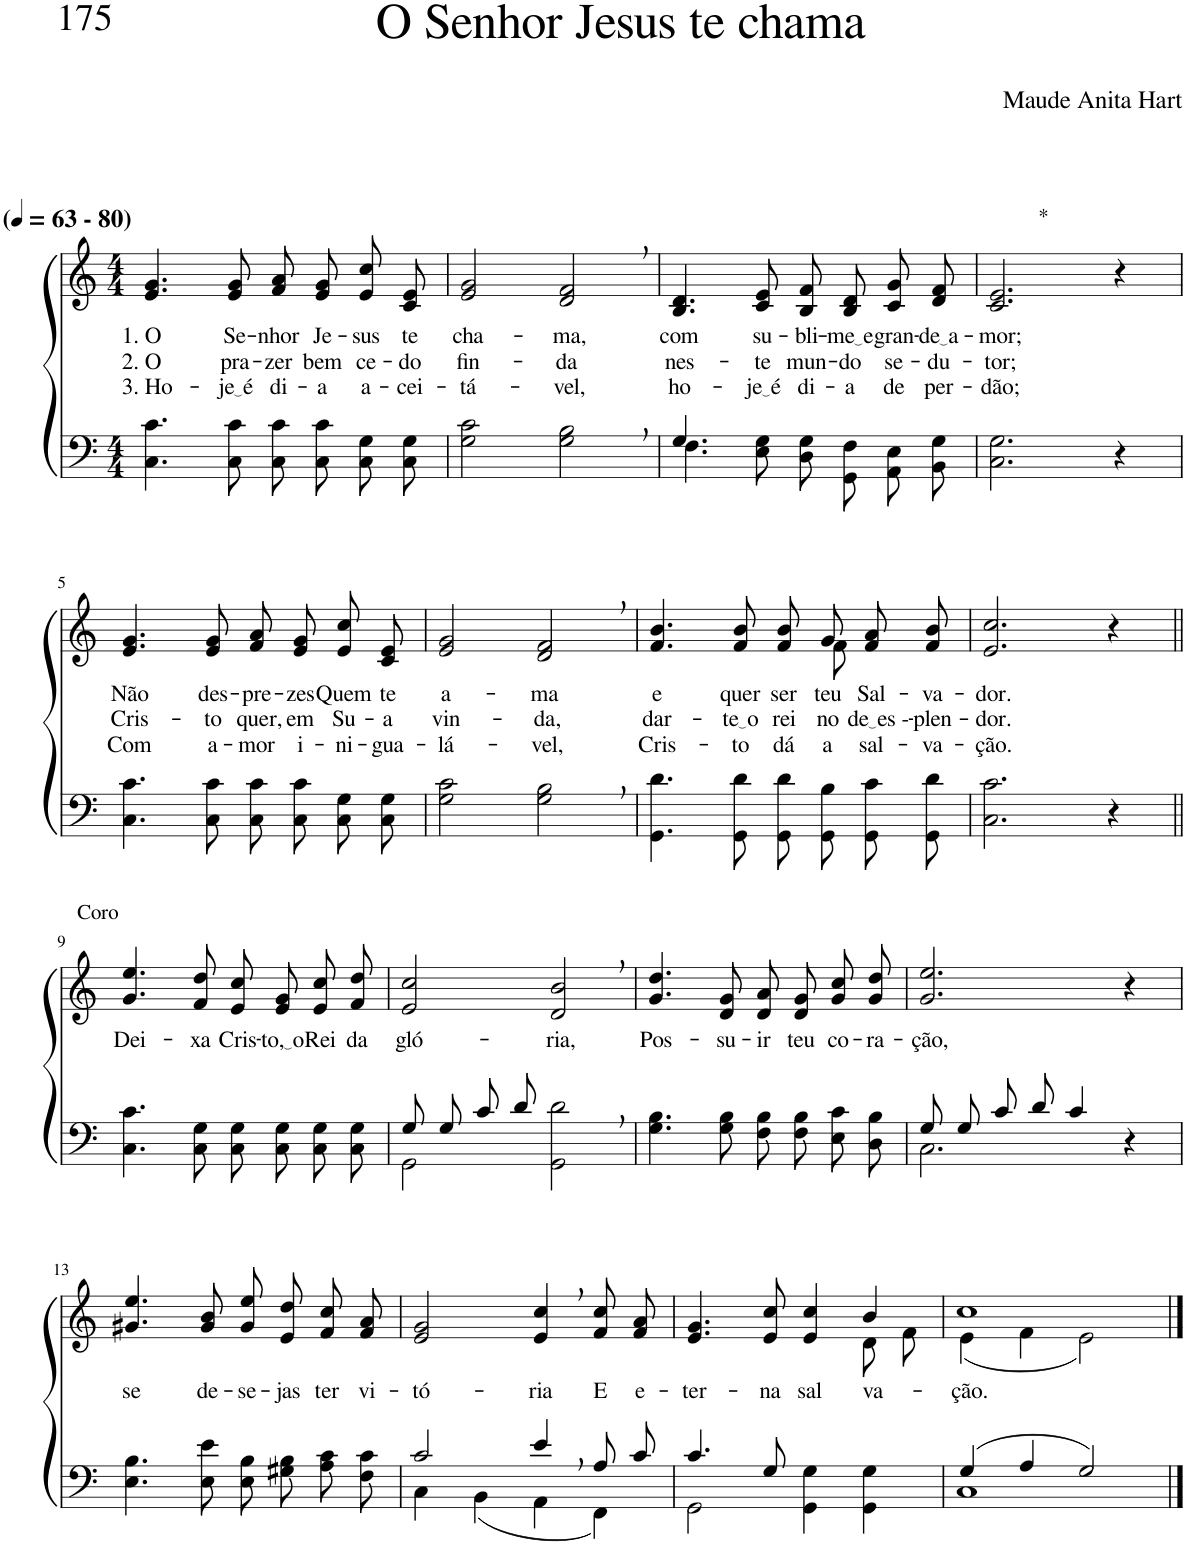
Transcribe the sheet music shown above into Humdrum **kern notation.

**kern	**kern	**text	**text	**text
*part2	*part1	*part1	*part1	*part1
*staff2	*staff1	*staff1	*staff1	*staff1
*I"Parte III e IV	*I"Parte I e II	*	*	*
*clefF4	*clefG2	*	*	*
*k[]	*k[]	*	*	*
*M4/4	*M4/4	*	*	*
*MM63	*MM63	*	*	*
=1	=1	=1	=1	=1
!	!LO:TX:a:B:t=(	!	!	!
!	!LO:TX:a:B:t=- 80)	!	!	!
!	!	!LO:LY:b	!LO:LY:b	!LO:LY:b
4.C\ 4.c\	4.e/ 4.g/	1. O	2. O	3. Ho-
!	!	!LO:LY:b	!LO:LY:b	!LO:LY:b
8C\ 8c\	8e/ 8g/	Se-	pra-	je é
!	!	!LO:LY:b	!LO:LY:b	!LO:LY:b
8C\ 8c\L	8f/ 8a/L	-nhor	-zer	di-
!	!	!LO:LY:b	!LO:LY:b	!LO:LY:b
8C\ 8c\J	8e/ 8g/J	Je-	bem	-a
!	!	!LO:LY:b	!LO:LY:b	!LO:LY:b
8C\ 8G\L	8e/ 8cc/L	-sus	ce-	a-
!	!	!LO:LY:b	!LO:LY:b	!LO:LY:b
8C\ 8G\J	8c/ 8e/J	te	-do	-cei-
=2	=2	=2	=2	=2
!	!	!LO:LY:b	!LO:LY:b	!LO:LY:b
2G\ 2c\	2e/ 2g/	cha-	fin-	-tá-
!	!	!LO:LY:b	!LO:LY:b	!LO:LY:b
2G\, 2B\,	2d/, 2f/,	-ma,	-da	-vel,
=3	=3	=3	=3	=3
*^	*	*	*	*
!	!	!	!LO:LY:b	!LO:LY:b	!LO:LY:b
4.G/	4.F\	4.B/ 4.d/	com	nes-	ho-
!	!	!	!LO:LY:b	!LO:LY:b	!LO:LY:b
2ryy	8E\ 8G\	8c/ 8e/	su-	-te	je é
!	!	!	!LO:LY:b	!LO:LY:b	!LO:LY:b
.	8D\ 8G\L	8B/ 8f/L	-bli-	mun-	di-
!	!	!	!LO:LY:b	!LO:LY:b	!LO:LY:b
.	8GG\ 8F\J	8B/ 8d/J	me e	-do	-a
!	!	!	!LO:LY:b	!LO:LY:b	!LO:LY:b
.	8AA\ 8E\L	8c/ 8g/L	gran-	se-	de
!	!	!	!LO:LY:b	!LO:LY:b	!LO:LY:b
8ryy	8BB\ 8G\J	8d/ 8f/J	de a	-du-	per-
=4	=4	=4	=4	=4	=4
!	!	!LO:TX:a:t=*	!	!	!
!	!	!	!LO:LY:b	!LO:LY:b	!LO:LY:b
*v	*v	*	*	*	*
2.C\ 2.G\	2.c/ 2.e/	-mor;	-tor;	-dão;
4r	4r	.	.	.
!!LO:LB:g=z
=5	=5	=5	=5	=5
!	!	!LO:LY:b	!LO:LY:b	!LO:LY:b
4.C\ 4.c\	4.e/ 4.g/	Não	Cris-	Com
!	!	!LO:LY:b	!LO:LY:b	!LO:LY:b
8C\ 8c\	8e/ 8g/	des-	-to	a-
!	!	!LO:LY:b	!LO:LY:b	!LO:LY:b
8C\ 8c\L	8f/ 8a/L	-pre-	quer,	-mor
!	!	!LO:LY:b	!LO:LY:b	!LO:LY:b
8C\ 8c\J	8e/ 8g/J	-zes	em	i-
!	!	!LO:LY:b	!LO:LY:b	!LO:LY:b
8C\ 8G\L	8e/ 8cc/L	Quem	Su-	-ni-
!	!	!LO:LY:b	!LO:LY:b	!LO:LY:b
8C\ 8G\J	8c/ 8e/J	te	-a	-gua-
=6	=6	=6	=6	=6
!	!	!LO:LY:b	!LO:LY:b	!LO:LY:b
2G\ 2c\	2e/ 2g/	a-	vin-	-lá-
!	!	!LO:LY:b	!LO:LY:b	!LO:LY:b
2G\, 2B\,	2d/, 2f/,	-ma	-da,	-vel,
=7	=7	=7	=7	=7
!	!	!LO:LY:b	!LO:LY:b	!LO:LY:b
*	*^	*	*	*
4.GG\ 4.d\	4.f/ 4.b/	8ryy	e	dar-	Cris-
!	!	!	!LO:LY:b	!LO:LY:b	!LO:LY:b
*	*v	*v	*	*	*
8GG\ 8d\	8f/ 8b/	quer	te o	-to
!	!	!LO:LY:b	!LO:LY:b	!LO:LY:b
8GG\ 8d\L	8f/ 8b/L	ser	rei-	dá
*	*^	*	*	*
!	!	!	!LO:LY:b	!LO:LY:b	!LO:LY:b
8GG\ 8B\J	8g/J	8f\	teu	-no	a
!	!	!	!LO:LY:b	!LO:LY:b	!LO:LY:b
8GG\ 8c\L	8f/ 8a/L	4ryy	Sal-	de es -	sal-
!	!	!	!LO:LY:b	!LO:LY:b	!LO:LY:b
8GG\ 8d\J	8f/ 8b/J	.	-va-	-plen-	-va-
*	*v	*v	*	*	*
=8	=8	=8	=8	=8
!	!	!LO:LY:b	!LO:LY:b	!LO:LY:b
2.C\ 2.c\	2.e/ 2.cc/	-dor.	-dor.	-ção.
4r	4r	.	.	.
!!LO:LB:g=z
=9||	=9||	=9||	=9||	=9||
!	!LO:TX:a:t=Coro	!	!	!
!	!	!LO:LY:b	!	!
4.C\ 4.c\	4.g/ 4.ee/	Dei-	.	.
!	!	!LO:LY:b	!	!
8C\ 8G\	8f/ 8dd/	-xa	.	.
!	!	!LO:LY:b	!	!
8C\ 8G\L	8e/ 8cc/L	Cris-	.	.
!	!	!LO:LY:b	!	!
8C\ 8G\J	8e/ 8g/J	to, o	.	.
!	!	!LO:LY:b	!	!
8C\ 8G\L	8e/ 8cc/L	Rei	.	.
!	!	!LO:LY:b	!	!
8C\ 8G\J	8f/ 8dd/J	da	.	.
=10	=10	=10	=10	=10
*^	*	*	*	*
!	!	!	!LO:LY:b	!	!
8G/L	2GG\	2e/ 2cc/	gló-	.	.
8G/J	.	.	.	.	.
8c/L	.	.	.	.	.
8d/J	.	.	.	.	.
!	!	!	!LO:LY:b	!	!
2ryy	2GG\ 2d\	2d/, 2b/,	-ria,	.	.
=11	=11	=11	=11	=11	=11
!	!	!	!LO:LY:b	!	!
*v	*v	*	*	*	*
4.G\ 4.B\	4.g/ 4.dd/	Pos-	.	.
!	!	!LO:LY:b	!	!
8G\ 8B\	8d/ 8g/	-su-	.	.
!	!	!LO:LY:b	!	!
8F\ 8B\L	8d/ 8a/L	-ir	.	.
!	!	!LO:LY:b	!	!
8F\ 8B\J	8d/ 8g/J	teu	.	.
!	!	!LO:LY:b	!	!
8E\ 8c\L	8g\ 8cc\L	co-	.	.
!	!	!LO:LY:b	!	!
8D\ 8B\J	8g\ 8dd\J	-ra-	.	.
=12	=12	=12	=12	=12
*^	*	*	*	*
!	!	!	!LO:LY:b	!	!
8G/L	2.C\	2.g/ 2.ee/	-ção,	.	.
8G/J	.	.	.	.	.
8c/L	.	.	.	.	.
8d/J	.	.	.	.	.
4c/	.	.	.	.	.
4r	4ryy	4r	.	.	.
!!LO:LB:g=z
=13	=13	=13	=13	=13	=13
!	!	!	!LO:LY:b	!	!
*v	*v	*	*	*	*
4.E\ 4.B\	4.g#X/ 4.ee/	se	.	.
!	!	!LO:LY:b	!	!
8E\ 8e\	8g#/ 8b/	de-	.	.
!	!	!LO:LY:b	!	!
8E\ 8B\L	8g#\ 8ee\L	-se-	.	.
!	!	!LO:LY:b	!	!
8G#X\ 8B\J	8e\ 8dd\J	-jas	.	.
!	!	!LO:LY:b	!	!
8A\ 8c\L	8f/ 8cc/L	ter	.	.
!	!	!LO:LY:b	!	!
8F\ 8c\J	8f/ 8a/J	vi-	.	.
=14	=14	=14	=14	=14
*^	*	*	*	*
!	!	!	!LO:LY:b	!	!
2c/	4C\	2e/ 2g/	-tó-	.	.
.	(4BB\	.	.	.	.
!	!	!	!LO:LY:b	!	!
4e,/	4AA\	4e/, 4cc/,	-ria	.	.
!	!	!	!LO:LY:b	!	!
8A/L	4FF\)	8f/ 8cc/L	E	.	.
!	!	!	!LO:LY:b	!	!
8c/J	.	8f/ 8a/J	e-	.	.
=15	=15	=15	=15	=15	=15
!	!	!	!LO:LY:b	!	!
*	*	*^	*	*	*
4.c/	2GG\	4.e/ 4.g/	2.ryy	-ter-	.	.
!	!	!	!	!LO:LY:b	!	!
8G/	.	8e/ 8cc/	.	-na	.	.
!	!	!	!	!LO:LY:b	!	!
2ryy	4GG\ 4G\	4e/ 4cc/	.	sal-	.	.
!	!	!	!	!LO:LY:b	!	!
.	4GG\ 4G\	4b/	8d\L	-va-	.	.
.	.	.	8f\J	.	.	.
=16	=16	=16	=16	=16	=16	=16
!	!	!	!	!LO:LY:b	!	!
(4G/	1C	1cc	(4e\	-ção.	.	.
4A/	.	.	4f\	.	.	.
2G/)	.	.	2e\)	.	.	.
*v	*v	*	*	*	*	*
*	*v	*v	*	*	*
==	==	==	==	==
*-	*-	*-	*-	*-
